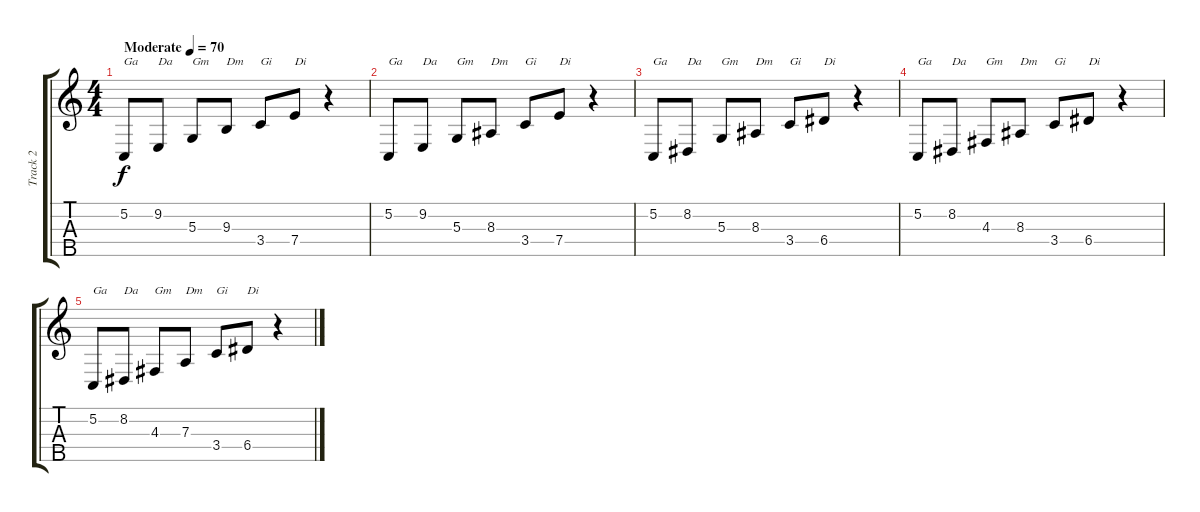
\track ("Track 2" "Track 2") {instrument electricbassfinger}
\staff {score tabs}
\tuning (C1 G1 D2 A2 E3) {hide}
\ts (4 4)
\tempo (70 "Moderate")
\clef g2
\ks c
5.2.8{txt "Ga" dy f instrument electricbassfinger} 9.2.8{txt "Da"} 5.3.8{txt "Gm"} 9.3.8{txt "Dm"} 3.4.8{txt "Gi"} 7.4.8{txt "Di"} r.4 |
5.2.8{txt "Ga"} 9.2.8{txt "Da"} 5.3.8{txt "Gm"} 8.3.8{txt "Dm"} 3.4.8{txt "Gi"} 7.4.8{txt "Di"} r.4 |
5.2.8{txt "Ga"} 8.2.8{txt "Da"} 5.3.8{txt "Gm"} 8.3.8{txt "Dm"} 3.4.8{txt "Gi"} 6.4.8{txt "Di"} r.4 |
5.2.8{txt "Ga"} 8.2.8{txt "Da"} 4.3.8{txt "Gm"} 8.3.8{txt "Dm"} 3.4.8{txt "Gi"} 6.4.8{txt "Di"} r.4 |
5.2.8{txt "Ga"} 8.2.8{txt "Da"} 4.3.8{txt "Gm"} 7.3.8{txt "Dm"} 3.4.8{txt "Gi"} 6.4.8{txt "Di"} r.4
